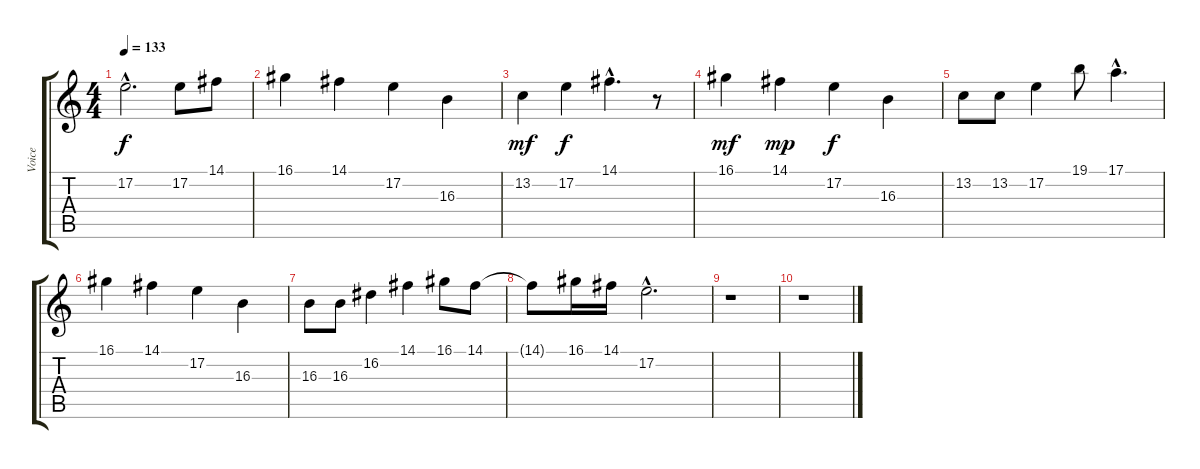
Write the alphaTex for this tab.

\track ("Voice" "Voice") {instrument sopranosax}
\staff {score tabs}
\tuning (E4 B3 G3 D3 A2 E2) {hide}
\ts (4 4)
\tempo 133
\clef g2
\ks c
17.2{hac}.2{d dy f} 17.2.8 14.1.8 |
16.1.4 14.1.4 17.2.4 16.3.4 |
13.2.4{dy mf} 17.2.4{dy f} 14.1{hac}.4{d} r.8 |
16.1.4{dy mf} 14.1.4{dy mp} 17.2.4{dy f} 16.3.4 |
13.2.8 13.2.8 17.2.4 19.1.8 17.1{hac}.4{d} |
16.1.4 14.1.4 17.2.4 16.3.4 |
16.3.8 16.3.8 16.2.4 14.1.4 16.1.8 14.1.8 |
14.1{t}.8 16.1.16 14.1.16 17.2{hac}.2{d} |
r.1 |
r.1
